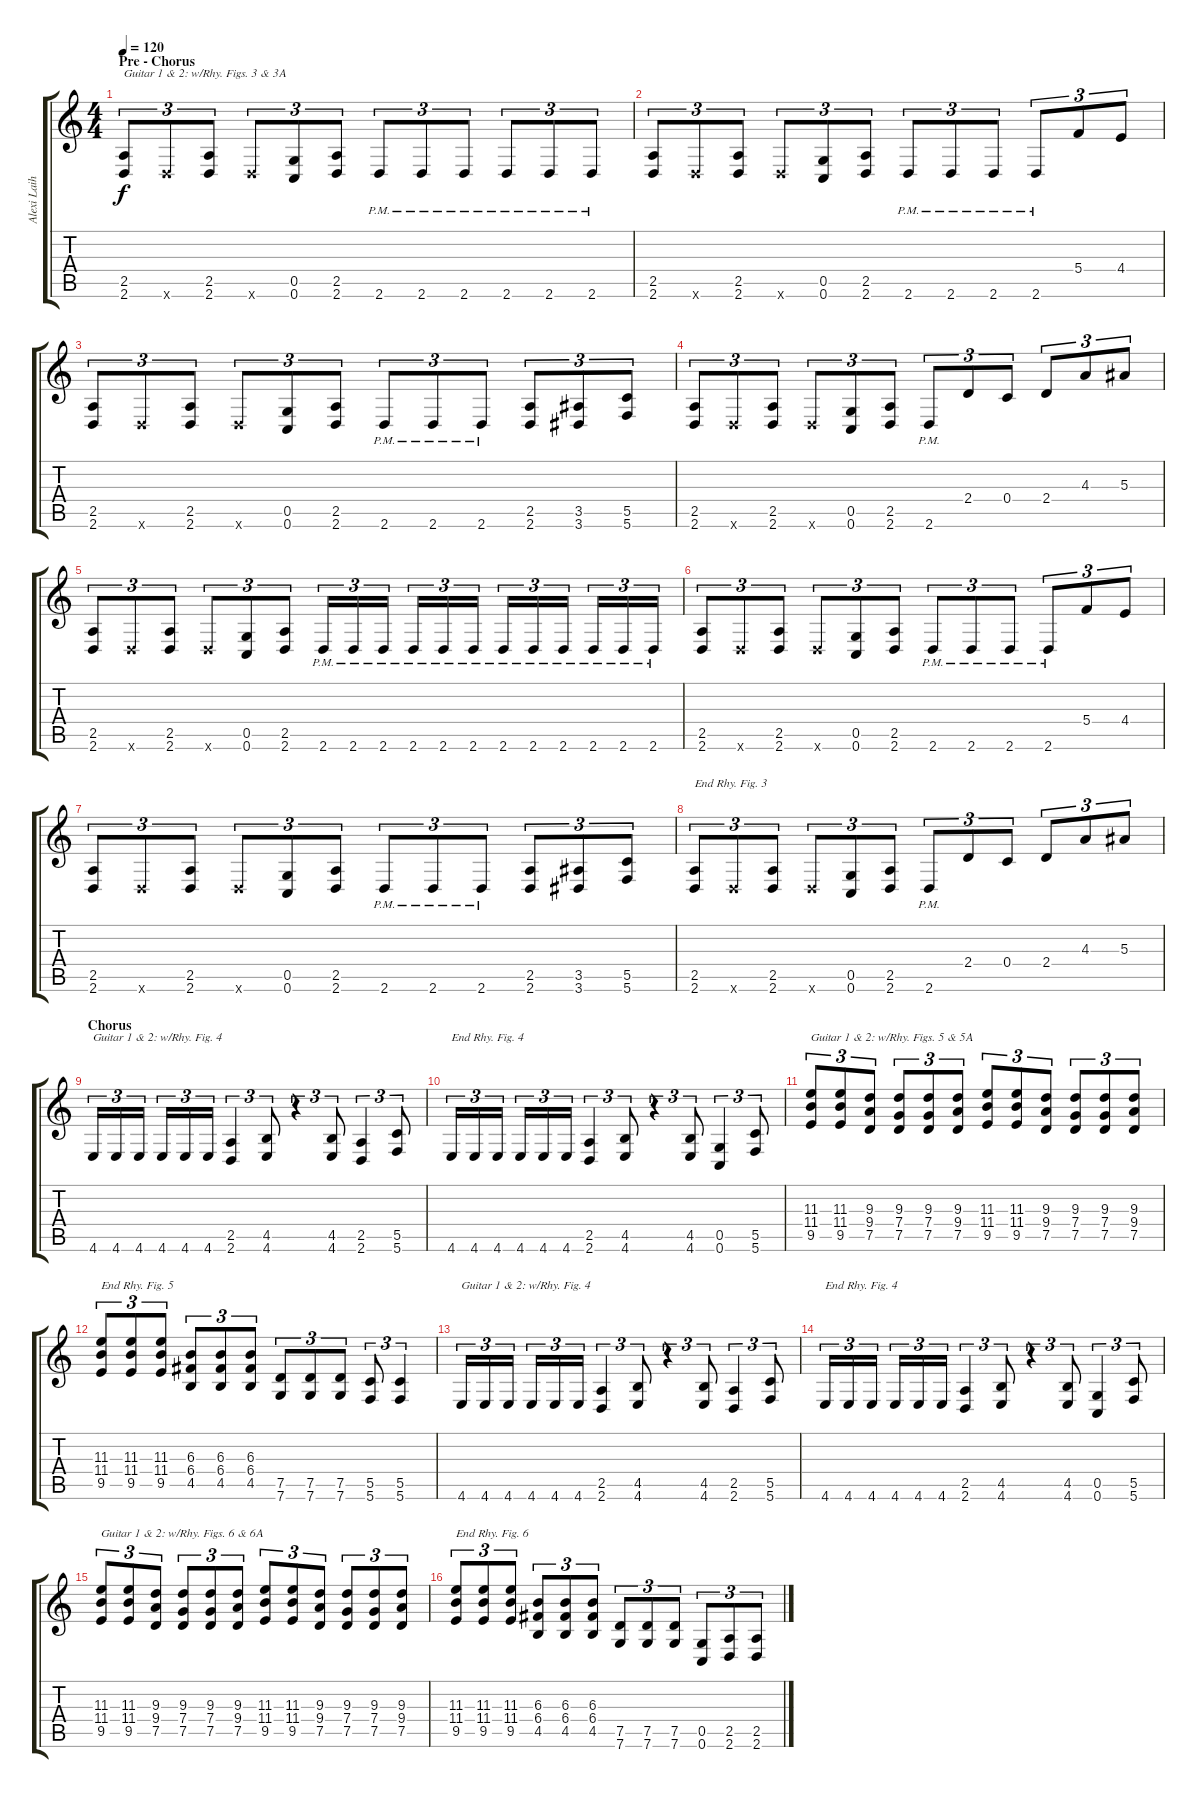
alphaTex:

\track ("Alexi Laiho [Guitar 1]" "Alexi Laih") {instrument distortionguitar}
\staff {score tabs}
\tuning (D4 A3 F3 C3 G2 C2) {hide}
\ts (4 4)
\section ("" "Pre - Chorus")
\tempo 120
\clef g2
\ks c
(2.5 2.6).8{tu (3 2) txt "Guitar 1 & 2: w/Rhy. Figs. 3 & 3A" dy f} 2.6{x}.8{tu (3 2)} (2.5 2.6).8{tu (3 2)} 2.6{x}.8{tu (3 2)} (0.5 0.6).8{tu (3 2)} (2.5 2.6).8{tu (3 2)} 2.6{pm}.8{tu (3 2)} 2.6{pm}.8{tu (3 2)} 2.6{pm}.8{tu (3 2)} 2.6{pm}.8{tu (3 2)} 2.6{pm}.8{tu (3 2)} 2.6{pm}.8{tu (3 2)} |
(2.5 2.6).8{tu (3 2)} 2.6{x}.8{tu (3 2)} (2.5 2.6).8{tu (3 2)} 2.6{x}.8{tu (3 2)} (0.5 0.6).8{tu (3 2)} (2.5 2.6).8{tu (3 2)} 2.6{pm}.8{tu (3 2)} 2.6{pm}.8{tu (3 2)} 2.6{pm}.8{tu (3 2)} 2.6{pm}.8{tu (3 2)} 5.4.8{tu (3 2)} 4.4.8{tu (3 2)} |
(2.5 2.6).8{tu (3 2)} 2.6{x}.8{tu (3 2)} (2.5 2.6).8{tu (3 2)} 2.6{x}.8{tu (3 2)} (0.5 0.6).8{tu (3 2)} (2.5 2.6).8{tu (3 2)} 2.6{pm}.8{tu (3 2)} 2.6{pm}.8{tu (3 2)} 2.6{pm}.8{tu (3 2)} (2.5 2.6).8{tu (3 2)} (3.5 3.6).8{tu (3 2)} (5.5 5.6).8{tu (3 2)} |
(2.5 2.6).8{tu (3 2)} 2.6{x}.8{tu (3 2)} (2.5 2.6).8{tu (3 2)} 2.6{x}.8{tu (3 2)} (0.5 0.6).8{tu (3 2)} (2.5 2.6).8{tu (3 2)} 2.6{pm}.8{tu (3 2)} 2.4.8{tu (3 2)} 0.4.8{tu (3 2)} 2.4.8{tu (3 2)} 4.3.8{tu (3 2)} 5.3.8{tu (3 2)} |
(2.5 2.6).8{tu (3 2)} 2.6{x}.8{tu (3 2)} (2.5 2.6).8{tu (3 2)} 2.6{x}.8{tu (3 2)} (0.5 0.6).8{tu (3 2)} (2.5 2.6).8{tu (3 2)} 2.6{pm}.16{tu (3 2)} 2.6{pm}.16{tu (3 2)} 2.6{pm}.16{tu (3 2)} 2.6{pm}.16{tu (3 2)} 2.6{pm}.16{tu (3 2)} 2.6{pm}.16{tu (3 2)} 2.6{pm}.16{tu (3 2)} 2.6{pm}.16{tu (3 2)} 2.6{pm}.16{tu (3 2)} 2.6{pm}.16{tu (3 2)} 2.6{pm}.16{tu (3 2)} 2.6{pm}.16{tu (3 2)} |
(2.5 2.6).8{tu (3 2)} 2.6{x}.8{tu (3 2)} (2.5 2.6).8{tu (3 2)} 2.6{x}.8{tu (3 2)} (0.5 0.6).8{tu (3 2)} (2.5 2.6).8{tu (3 2)} 2.6{pm}.8{tu (3 2)} 2.6{pm}.8{tu (3 2)} 2.6{pm}.8{tu (3 2)} 2.6{pm}.8{tu (3 2)} 5.4.8{tu (3 2)} 4.4.8{tu (3 2)} |
(2.5 2.6).8{tu (3 2)} 2.6{x}.8{tu (3 2)} (2.5 2.6).8{tu (3 2)} 2.6{x}.8{tu (3 2)} (0.5 0.6).8{tu (3 2)} (2.5 2.6).8{tu (3 2)} 2.6{pm}.8{tu (3 2)} 2.6{pm}.8{tu (3 2)} 2.6{pm}.8{tu (3 2)} (2.5 2.6).8{tu (3 2)} (3.5 3.6).8{tu (3 2)} (5.5 5.6).8{tu (3 2)} |
(2.5 2.6).8{tu (3 2) txt "End Rhy. Fig. 3"} 2.6{x}.8{tu (3 2)} (2.5 2.6).8{tu (3 2)} 2.6{x}.8{tu (3 2)} (0.5 0.6).8{tu (3 2)} (2.5 2.6).8{tu (3 2)} 2.6{pm}.8{tu (3 2)} 2.4.8{tu (3 2)} 0.4.8{tu (3 2)} 2.4.8{tu (3 2)} 4.3.8{tu (3 2)} 5.3.8{tu (3 2)} |
\section ("" "Chorus")
4.6.16{tu (3 2) txt "Guitar 1 & 2: w/Rhy. Fig. 4"} 4.6.16{tu (3 2)} 4.6.16{tu (3 2)} 4.6.16{tu (3 2)} 4.6.16{tu (3 2)} 4.6.16{tu (3 2)} (2.5 2.6).4{tu (3 2)} (4.5 4.6).8{tu (3 2)} r.4{tu (3 2)} (4.5 4.6).8{tu (3 2)} (2.5 2.6).4{tu (3 2)} (5.5 5.6).8{tu (3 2)} |
4.6.16{tu (3 2) txt "End Rhy. Fig. 4"} 4.6.16{tu (3 2)} 4.6.16{tu (3 2)} 4.6.16{tu (3 2)} 4.6.16{tu (3 2)} 4.6.16{tu (3 2)} (2.5 2.6).4{tu (3 2)} (4.5 4.6).8{tu (3 2)} r.4{tu (3 2)} (4.5 4.6).8{tu (3 2)} (0.5 0.6).4{tu (3 2)} (5.5 5.6).8{tu (3 2)} |
(11.3 11.4 9.5).8{tu (3 2) txt "Guitar 1 & 2: w/Rhy. Figs. 5 & 5A"} (11.3 11.4 9.5).8{tu (3 2)} (9.3 9.4 7.5).8{tu (3 2)} (9.3 7.4 7.5).8{tu (3 2)} (9.3 7.4 7.5).8{tu (3 2)} (9.3 9.4 7.5).8{tu (3 2)} (11.3 11.4 9.5).8{tu (3 2)} (11.3 11.4 9.5).8{tu (3 2)} (9.3 9.4 7.5).8{tu (3 2)} (9.3 7.4 7.5).8{tu (3 2)} (9.3 7.4 7.5).8{tu (3 2)} (9.3 9.4 7.5).8{tu (3 2)} |
(11.3 11.4 9.5).8{tu (3 2) txt "End Rhy. Fig. 5"} (11.3 11.4 9.5).8{tu (3 2)} (11.3 11.4 9.5).8{tu (3 2)} (6.3 6.4 4.5).8{tu (3 2)} (6.3 6.4 4.5).8{tu (3 2)} (6.3 6.4 4.5).8{tu (3 2)} (7.5 7.6).8{tu (3 2)} (7.5 7.6).8{tu (3 2)} (7.5 7.6).8{tu (3 2)} (5.5 5.6).8{tu (3 2)} (5.5 5.6).4{tu (3 2)} |
4.6.16{tu (3 2) txt "Guitar 1 & 2: w/Rhy. Fig. 4"} 4.6.16{tu (3 2)} 4.6.16{tu (3 2)} 4.6.16{tu (3 2)} 4.6.16{tu (3 2)} 4.6.16{tu (3 2)} (2.5 2.6).4{tu (3 2)} (4.5 4.6).8{tu (3 2)} r.4{tu (3 2)} (4.5 4.6).8{tu (3 2)} (2.5 2.6).4{tu (3 2)} (5.5 5.6).8{tu (3 2)} |
4.6.16{tu (3 2) txt "End Rhy. Fig. 4"} 4.6.16{tu (3 2)} 4.6.16{tu (3 2)} 4.6.16{tu (3 2)} 4.6.16{tu (3 2)} 4.6.16{tu (3 2)} (2.5 2.6).4{tu (3 2)} (4.5 4.6).8{tu (3 2)} r.4{tu (3 2)} (4.5 4.6).8{tu (3 2)} (0.5 0.6).4{tu (3 2)} (5.5 5.6).8{tu (3 2)} |
(11.3 11.4 9.5).8{tu (3 2) txt "Guitar 1 & 2: w/Rhy. Figs. 6 & 6A"} (11.3 11.4 9.5).8{tu (3 2)} (9.3 9.4 7.5).8{tu (3 2)} (9.3 7.4 7.5).8{tu (3 2)} (9.3 7.4 7.5).8{tu (3 2)} (9.3 9.4 7.5).8{tu (3 2)} (11.3 11.4 9.5).8{tu (3 2)} (11.3 11.4 9.5).8{tu (3 2)} (9.3 9.4 7.5).8{tu (3 2)} (9.3 7.4 7.5).8{tu (3 2)} (9.3 7.4 7.5).8{tu (3 2)} (9.3 9.4 7.5).8{tu (3 2)} |
(11.3 11.4 9.5).8{tu (3 2) txt "End Rhy. Fig. 6"} (11.3 11.4 9.5).8{tu (3 2)} (11.3 11.4 9.5).8{tu (3 2)} (6.3 6.4 4.5).8{tu (3 2)} (6.3 6.4 4.5).8{tu (3 2)} (6.3 6.4 4.5).8{tu (3 2)} (7.5 7.6).8{tu (3 2)} (7.5 7.6).8{tu (3 2)} (7.5 7.6).8{tu (3 2)} (0.5 0.6).8{tu (3 2)} (2.5 2.6).8{tu (3 2)} (2.5 2.6).8{tu (3 2)}
